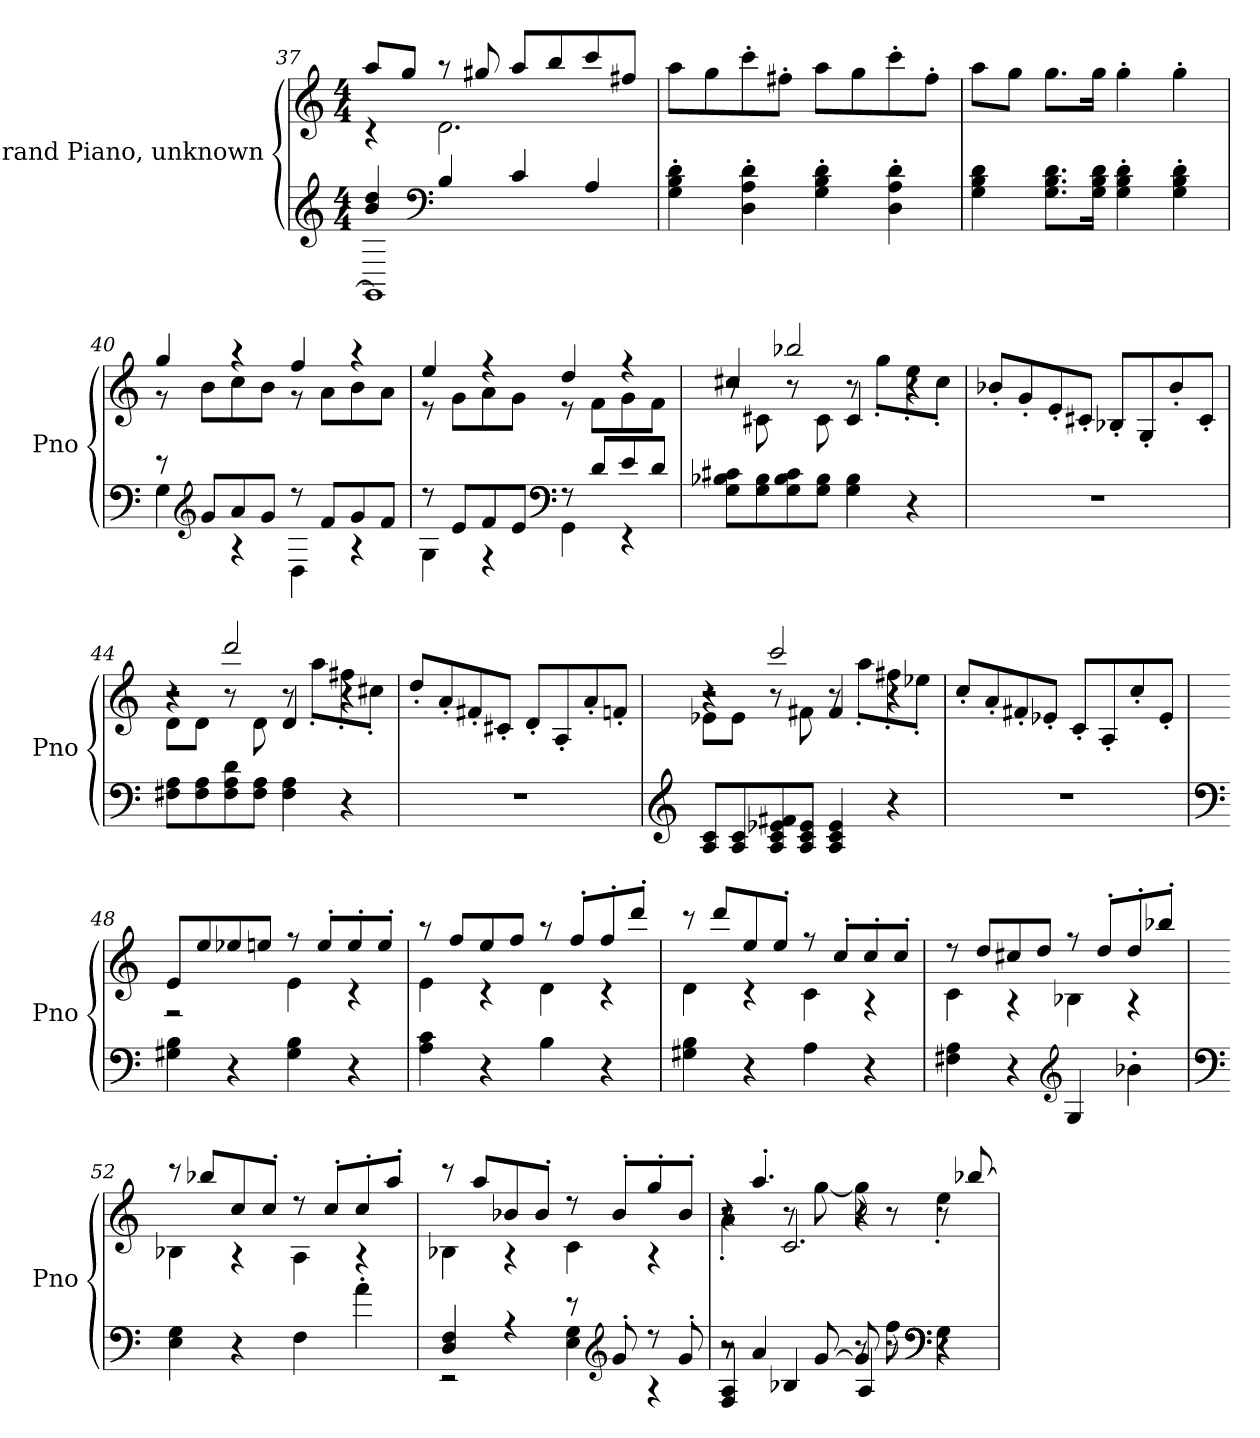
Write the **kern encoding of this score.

**kern	**kern
*part1	*part1
*staff2	*staff1
*I"Grand Piano, unknown	*
*I'Pno	*
!!LO:LB:g=z
*clefG2	*clefG2
*k[]	*k[]
*M4/4	*M4/4
=37	=37
*^	*^
4b/ 4dd/	1GG]	8aa/L	4r
.	.	8gg/J	.
*clefF4	*	*	*
4B/	.	8r	2.d\
.	.	8gg#X/	.
4c/	.	8aa/L	.
.	.	8bb/	.
4A/	.	8ccc/	.
.	.	8ff#X/J	.
*v	*v	*	*
*	*v	*v
=38	=38
4G\' 4B\' 4d\'	8aa\L
.	8gg\
4D\' 4A\' 4d\'	8ccc'\
.	8ff#X'\J
4G\' 4B\' 4d\'	8aa\L
.	8gg\
4D\' 4A\' 4d\'	8ccc'\
.	8ff#'\J
=39	=39
4G\ 4B\ 4d\	8aa\L
.	8gg\J
8.G\ 8.B\ 8.d\L	8.gg\L
16G\ 16B\ 16d\Jk	16gg\Jk
4G\' 4B\' 4d\'	4gg'\
4G\' 4B\' 4d\'	4gg'\
=40	=40
*^	*^
8r	4G\	4gg/	8r
*clefG2	*	*	*
8g/L	.	.	8b\L
8a/	4r	4r	8cc\
8g/J	.	.	8b\J
8r	4D\	4ff/	8r
8f/L	.	.	8a\L
8g/	4r	4r	8b\
8f/J	.	.	8a\J
!!LO:LB:g=z	!!
=41	=41	=41	=41
8r	4G\	4ee/	8r
8e/L	.	.	8g\L
8f/	4r	4r	8a\
8e/J	.	.	8g\J
*clefF4	*	*	*
8r	4GG\	4dd/	8r
8d/L	.	.	8f\L
8e/	4r	4r	8g\
8d/J	.	.	8f\J
*v	*v	*	*
=42	=42	=42
*	*	*^
8G\ 8B-X\ 8c#X\L	4cc#X/	8r	2r
8G\ 8B-\	.	8c#X\	.
8G\ 8B-\ 8c#\	2bb-X/	8r	.
8G\ 8B-\J	.	8c#\	.
4G\ 4B-\	.	8r	4c#/
.	.	8gg'\L	.
4r	4r	8ee'\	4r
.	.	8cc#'\J	.
*	*v	*v	*v
=43	=43
1r	8b-X'/L
.	8g'/
.	8e'/
.	8c#X'/J
.	8B-X'/L
.	8G'/
.	8b-'/
.	8c#'/J
=44	=44
*	*^
*	*	*^
8F#X\ 8A\L	4r	8d\L	2r
8F#\ 8A\	.	8d\J	.
8F#\ 8A\ 8d\	2ddd/	8r	.
8F#\ 8A\J	.	8d\	.
4F#\ 4A\	.	8r	4d/
.	.	8aa'\L	.
4r	4r	8ff#X'\	4r
.	.	8cc#X'\J	.
*	*v	*v	*v
!!LO:LB:g=z
=45	=45
1r	8dd'/L
.	8a'/
.	8f#X'/
.	8c#X'/J
.	8d'/L
.	8A'/
.	8a'/
.	8fn'/J
=46	=46
*clefG2	*
*	*^
*	*	*^
8A/ 8c/L	4r	8e-X\L	2r
8A/ 8c/	.	8e-\J	.
8A/ 8c/ 8e-X/ 8f#X/	2ccc/	8r	.
8A/ 8c/ 8e-/J	.	8f#X\	.
4A/ 4c/ 4e-/	.	8r	4f#/
.	.	8aa'\L	.
4r	4r	8ff#X'\	4r
.	.	8ee-X'\J	.
*	*v	*v	*v
=47	=47
1r	8cc'/L
.	8a'/
.	8f#X'/
.	8e-X'/J
.	8c'/L
.	8A'/
.	8cc'/
.	8e-'/J
=48	=48
*clefF4	*
*	*^
4G#X\ 4B\	8e/L	2r
.	8ee/	.
4r	8ee-X/	.
.	8een/J	.
4G#\ 4B\	8r	4e\
.	8ee'/L	.
4r	8ee'/	4r
.	8ee'/J	.
!!LO:LB:g=z	!!
=49	=49	=49
4A\ 4c\	8r	4e\
.	8ff/L	.
4r	8ee/	4r
.	8ff/J	.
4B\	8r	4d\
.	8ff'/L	.
4r	8ff'/	4r
.	8ddd'/J	.
=50	=50	=50
4G#X\ 4B\	8r	4d\
.	8ddd/L	.
4r	8ee/	4r
.	8ee'/J	.
4A\	8r	4c\
.	8cc'/L	.
4r	8cc'/	4r
.	8cc'/J	.
=51	=51	=51
4F#X\ 4A\	8r	4c\
.	8dd/L	.
4r	8cc#X/	4r
.	8dd/J	.
*clefG2	*	*
4G/	8r	4B-X\
.	8dd'/L	.
4b-X'\	8dd'/	4r
.	8bb-X'/J	.
=52	=52	=52
*clefF4	*	*
4E\ 4G\	8r	4B-X\
.	8bb-X/L	.
4r	8cc/	4r
.	8cc'/J	.
4F\	8r	4A\
.	8cc'/L	.
4a'\	8cc'/	4r
.	8aa'/J	.
!!LO:LB:g=z	!!
=53	=53	=53
*^	*	*
4D/ 4F/	2r	8r	4B-X\
.	.	8aa/L	.
4r	.	8b-X/	4r
.	.	8b-'/J	.
8r	4E\ 4G\	8r	4c\
*clefG2	*	*	*
8g'/	.	8b-'/L	.
8r	4r	8gg'/	4r
8g'/	.	8b-'/J	.
=54	=54	=54	=54
*	*^	*	*^
8r	2r	4F/ 4A/	8r	4a'\	4r
4a/	.	.	4.aa'/	.	.
.	.	4B-X/	.	8r	2.c/
[8g/	.	.	.	[8gg\	.
8g/]	8r	4A/	4r	8gg\]	.
8r	8ff\	.	.	8r	.
*clefF4	*	*	*	*	*
4r	4G\	4r	8r	4ee'\	.
.	.	.	[8bb-X/	.	.
*v	*v	*v	*	*	*
*	*v	*v	*v
=	=
*-	*-
